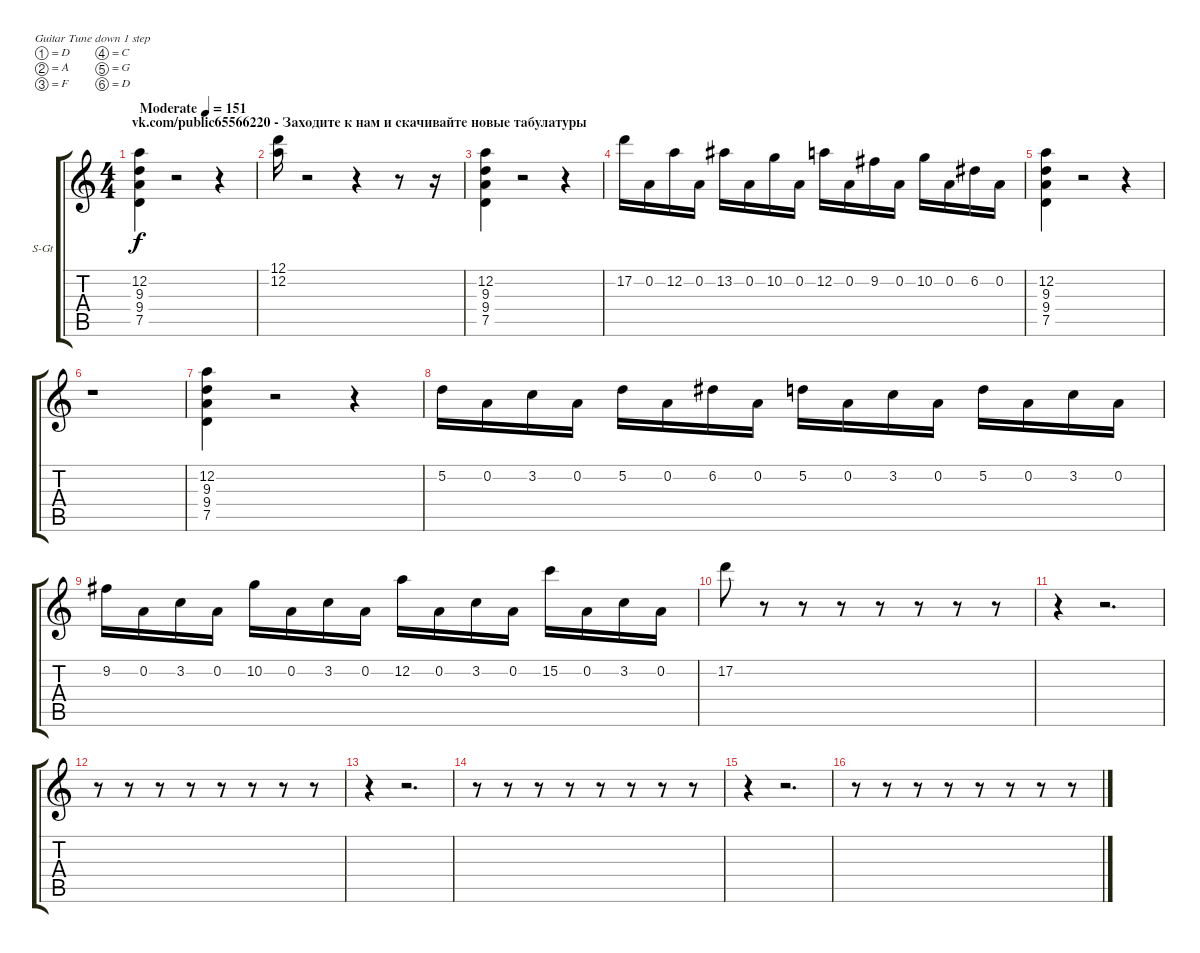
\bracketExtendMode groupsimilarinstruments
\firstSystemTrackNameOrientation horizontal
\otherSystemsTrackNameOrientation horizontal
\track ("Гитара 3" "S-Gt") {instrument harpsichord}
\staff {score tabs}
\tuning (D4 A3 F3 C3 G2 D2)
\displaytranspose 12
\ts (4 4)
\beaming (8 2 2 2 2)
\section ("" "vk.com/public65566220 - Заходите к нам и скачивайте новые табулатуры")
\tempo (151 "Moderate")
\clef g2
\ks c
(12.2 9.3 9.4 7.5).4{dy f instrument harpsichord} r.2 r.4 |
(12.1 12.2).16 r.2 r.4 r.8 r.16 |
(12.2 9.3 9.4 7.5).4 r.2 r.4 |
17.2.16 0.2.16 12.2.16 0.2.16 13.2.16 0.2.16 10.2.16 0.2.16 12.2.16 0.2.16 9.2.16 0.2.16 10.2.16 0.2.16 6.2.16 0.2.16 |
(12.2 9.3 9.4 7.5).4 r.2 r.4 |
r.1 |
(12.2 9.3 9.4 7.5).4 r.2 r.4 |
5.2.16 0.2.16 3.2.16 0.2.16 5.2.16 0.2.16 6.2.16 0.2.16 5.2.16 0.2.16 3.2.16 0.2.16 5.2.16 0.2.16 3.2.16 0.2.16 |
9.2.16 0.2.16 3.2.16 0.2.16 10.2.16 0.2.16 3.2.16 0.2.16 12.2.16 0.2.16 3.2.16 0.2.16 15.2.16 0.2.16 3.2.16 0.2.16 |
17.2.8 r.8 r.8 r.8 r.8 r.8 r.8 r.8 |
r.4 r.2{d} |
r.8 r.8 r.8 r.8 r.8 r.8 r.8 r.8 |
r.4 r.2{d} |
r.8 r.8 r.8 r.8 r.8 r.8 r.8 r.8 |
r.4 r.2{d} |
r.8 r.8 r.8 r.8 r.8 r.8 r.8 r.8
